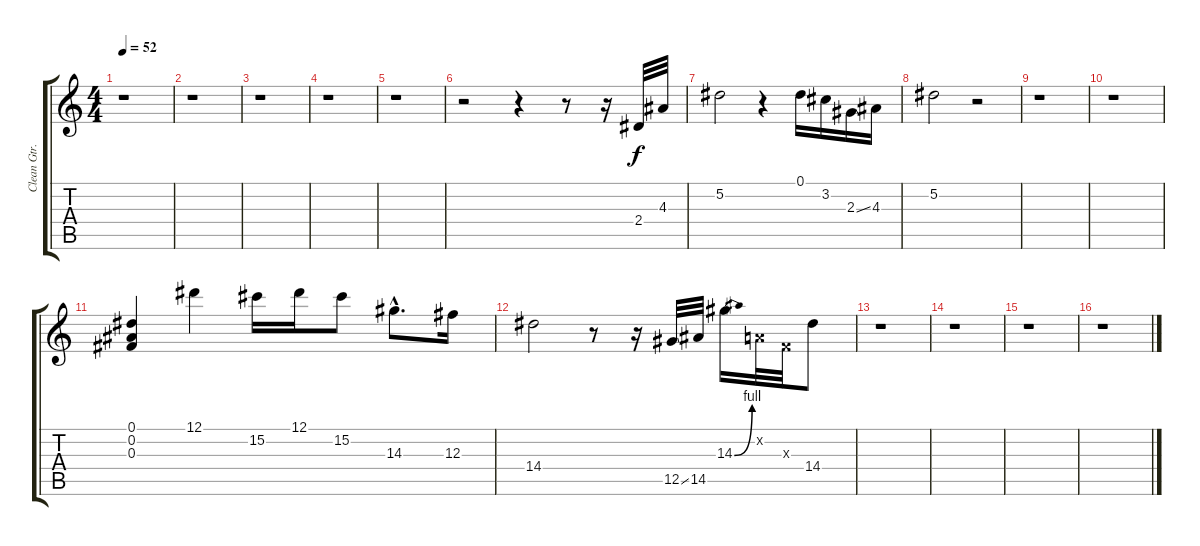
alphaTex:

\track ("Clean Gtr." "Clean Gtr.") {instrument electricguitarclean}
\staff {score tabs}
\tuning (Eb4 Bb3 Gb3 Db3 Ab2 Eb2) {hide}
\ts (4 4)
\tempo 52
\clef g2
\ks c
r.1{dy f} |
r.1 |
r.1 |
r.1 |
r.1 |
r.2 r.4 r.8 r.16 2.4.32 4.3.32 |
5.2.2 r.4 0.1.16 3.2.16 2.3{ss}.16 4.3.16 |
5.2.2 r.2 |
r.1 |
r.1 |
(0.1 0.2 0.3).4 12.1.4 15.2.16 12.1.16 15.2.8 14.3{hac}.8{d} 12.3.16 |
14.4.2 r.8 r.16 12.5{ss}.32 14.5.32 14.3{be (bend 0 0 60 4)}.16 -1.2{x}.32 -1.3{x}.32 14.4.8 |
r.1 |
r.1 |
r.1 |
r.1
